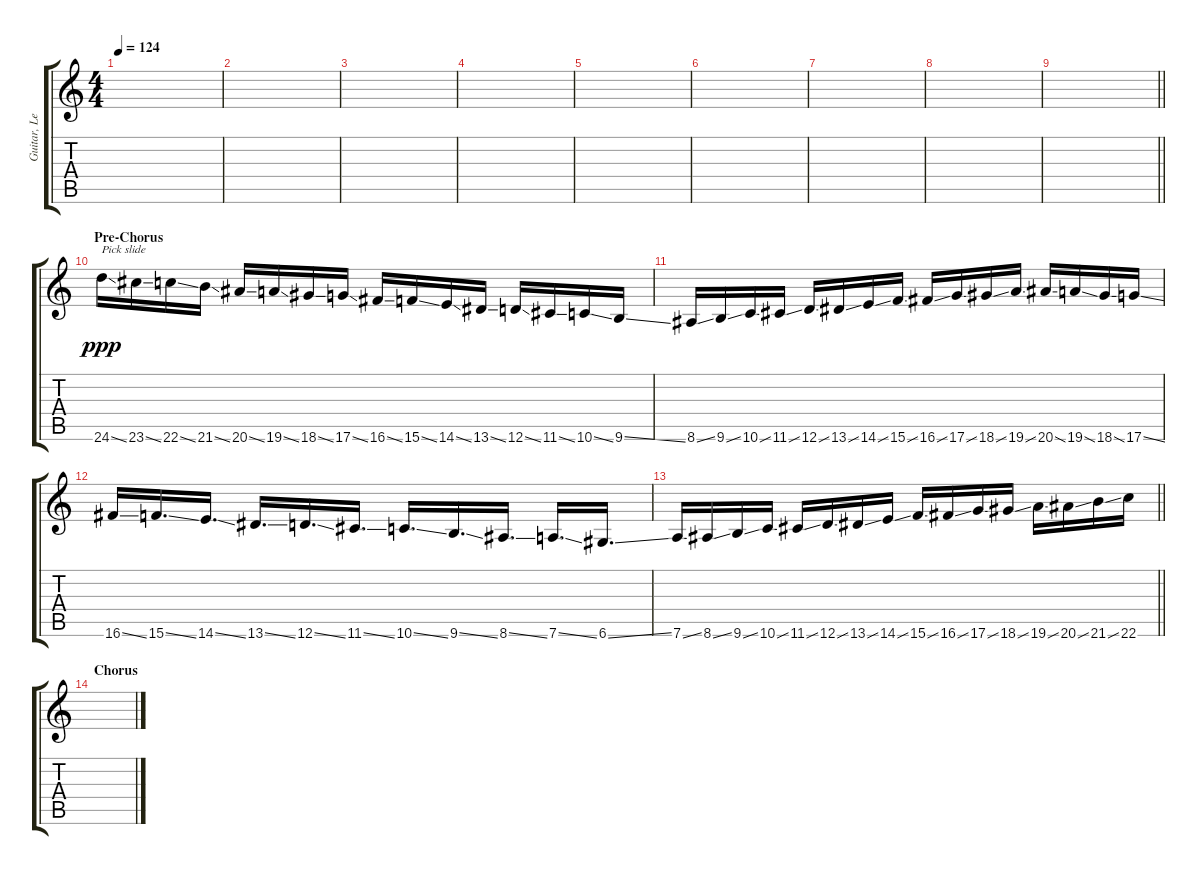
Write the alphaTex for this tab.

\track ("Guitar, Lead Overdub" "Guitar, Le") {instrument distortionguitar}
\staff {score tabs}
\tuning (E4 B3 G3 D3 A2 D2) {hide}
\ts (4 4)
\tempo 124
\clef g2
\ks c
|
|
|
|
|
|
|
|
\barLineRight lightlight
|
\section ("" "Pre-Chorus")
24.6{ss}.16{txt "Pick slide" dy ppp} 23.6{ss}.16 22.6{ss}.16 21.6{ss}.16 20.6{ss}.16 19.6{ss}.16 18.6{ss}.16 17.6{ss}.16 16.6{ss}.16 15.6{ss}.16 14.6{ss}.16 13.6{ss}.16 12.6{ss}.16 11.6{ss}.16 10.6{ss}.16 9.6{ss}.16 |
8.6{ss}.16 9.6{ss}.16 10.6{ss}.16 11.6{ss}.16 12.6{ss}.16 13.6{ss}.16 14.6{ss}.16 15.6{ss}.16 16.6{ss}.16 17.6{ss}.16 18.6{ss}.16 19.6{ss}.16 20.6{ss}.16 19.6{ss}.16 18.6{ss}.16 17.6{ss}.16 |
16.6{ss}.16 15.6{ss}.16{d} 14.6{ss}.16{d} 13.6{ss}.16{d} 12.6{ss}.16{d} 11.6{ss}.16{d} 10.6{ss}.16{d} 9.6{ss}.16{d} 8.6{ss}.16{d} 7.6{ss}.16{d} 6.6{ss}.16{d} |
\barLineRight lightlight
7.6{ss}.16 8.6{ss}.16 9.6{ss}.16 10.6{ss}.16 11.6{ss}.16 12.6{ss}.16 13.6{ss}.16 14.6{ss}.16 15.6{ss}.16 16.6{ss}.16 17.6{ss}.16 18.6{ss}.16 19.6{ss}.16 20.6{ss}.16 21.6{ss}.16 22.6.16 |
\section ("" "Chorus")
